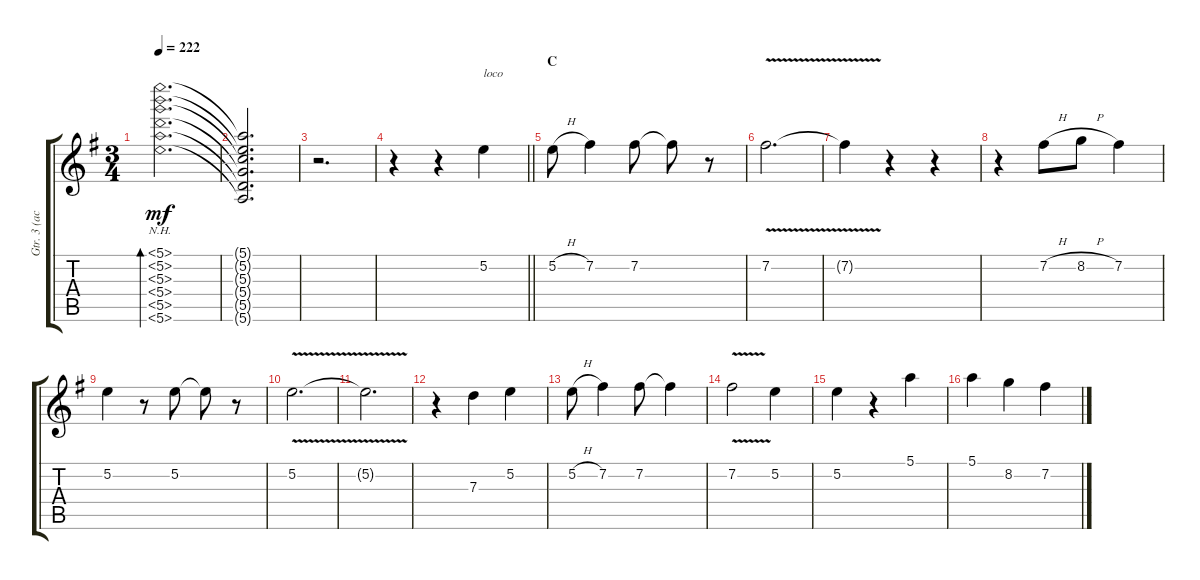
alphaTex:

\track ("Gtr. 3 (acous.)" "Gtr. 3 (ac") {instrument acousticguitarsteel}
\staff {score tabs}
\tuning (E4 B3 G3 D3 A2 E2) {hide}
\ts (3 4)
\tempo 222
\clef g2
\ks g
(5.1{nh} 5.2{nh} 5.3{nh} 5.4{nh} 5.5{nh} 5.6{nh}).2{d bd 240 dy mf} |
(5.1{t} 5.2{t} 5.3{t} 5.4{t} 5.5{t} 5.6{t}).2{d} |
r.2{d} |
\barLineRight lightlight
r.4 r.4 5.2.4{txt "loco"} |
\section ("" "C")
5.2{h}.8 7.2.4 7.2.8 7.2{t}.8 r.8 |
7.2{v}.2{d} |
7.2{t}.4 r.4 r.4 |
r.4 7.2{h}.8 8.2{h}.8 7.2.4 |
5.2.4 r.8 5.2.8 5.2{t}.8 r.8 |
5.2{v}.2{d} |
5.2{t}.2{d} |
r.4 7.3.4 5.2.4 |
5.2{h}.8 7.2.4 7.2.8 7.2{t}.4 |
7.2{v}.2 5.2.4 |
5.2.4 r.4 5.1.4 |
5.1.4 8.2.4 7.2.4
